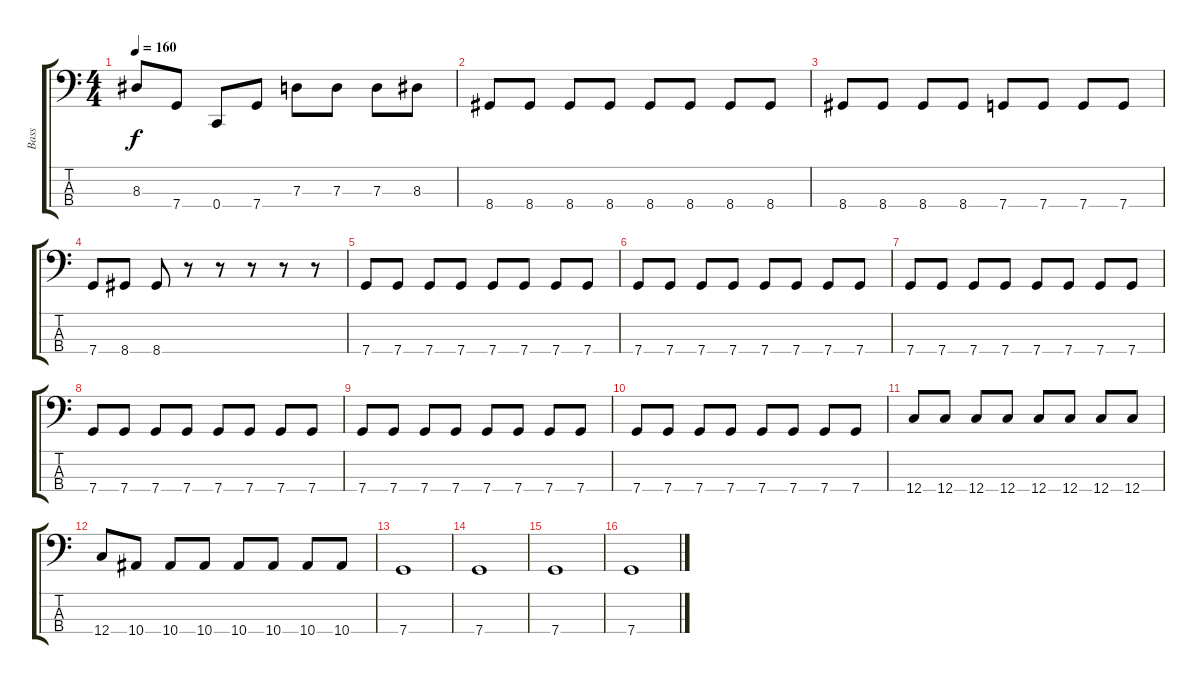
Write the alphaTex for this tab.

\track ("Bass" "Bass") {instrument electricbassfinger}
\staff {score tabs}
\tuning (F2 C2 G1 C1) {hide}
\ts (4 4)
\tempo 160
\clef f4
\ks c
8.3{t}.8{dy f} 7.4.8 0.4.8 7.4.8 7.3.8 7.3.8 7.3.8 8.3.8 |
8.4.8 8.4.8 8.4.8 8.4.8 8.4.8 8.4.8 8.4.8 8.4.8 |
8.4.8 8.4.8 8.4.8 8.4.8 7.4.8 7.4.8 7.4.8 7.4.8 |
7.4.8 8.4.8 8.4.8 r.8 r.8 r.8 r.8 r.8 |
7.4.8 7.4.8 7.4.8 7.4.8 7.4.8 7.4.8 7.4.8 7.4.8 |
7.4.8 7.4.8 7.4.8 7.4.8 7.4.8 7.4.8 7.4.8 7.4.8 |
7.4.8 7.4.8 7.4.8 7.4.8 7.4.8 7.4.8 7.4.8 7.4.8 |
7.4.8 7.4.8 7.4.8 7.4.8 7.4.8 7.4.8 7.4.8 7.4.8 |
7.4.8 7.4.8 7.4.8 7.4.8 7.4.8 7.4.8 7.4.8 7.4.8 |
7.4.8 7.4.8 7.4.8 7.4.8 7.4.8 7.4.8 7.4.8 7.4.8 |
12.4.8 12.4.8 12.4.8 12.4.8 12.4.8 12.4.8 12.4.8 12.4.8 |
12.4.8 10.4.8 10.4.8 10.4.8 10.4.8 10.4.8 10.4.8 10.4.8 |
7.4.1 |
7.4.1 |
7.4.1 |
7.4.1
